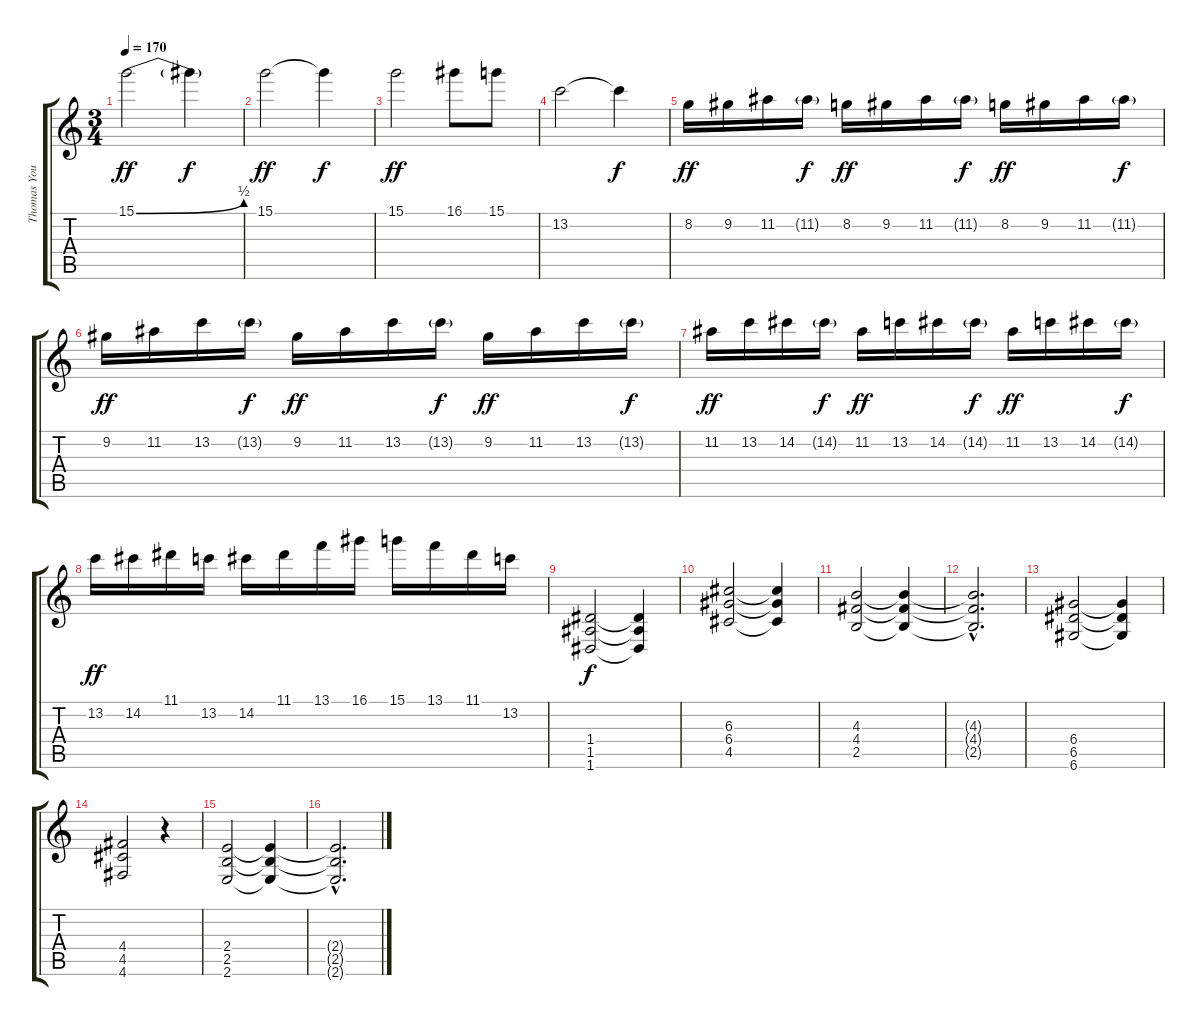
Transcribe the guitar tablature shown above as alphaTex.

\track ("Thomas Youngblood" "Thomas You") {instrument distortionguitar}
\staff {score tabs}
\tuning (E4 B3 G3 D3 A2 D2) {hide}
\ts (3 4)
\tempo 170
\clef g2
\ks c
15.1{be (bend 0 0 60 2)}.2{dy ff} 15.1{t}.4{dy f} |
15.1.2{dy ff} 15.1{t}.4{dy f} |
15.1.2{dy ff} 16.1.8 15.1.8 |
13.2.2 13.2{t}.4{dy f} |
8.2.16{dy ff} 9.2.16 11.2.16 11.2{g}.16{dy f} 8.2.16{dy ff} 9.2.16 11.2.16 11.2{g}.16{dy f} 8.2.16{dy ff} 9.2.16 11.2.16 11.2{g}.16{dy f} |
9.2.16{dy ff} 11.2.16 13.2.16 13.2{g}.16{dy f} 9.2.16{dy ff} 11.2.16 13.2.16 13.2{g}.16{dy f} 9.2.16{dy ff} 11.2.16 13.2.16 13.2{g}.16{dy f} |
11.2.16{dy ff} 13.2.16 14.2.16 14.2{g}.16{dy f} 11.2.16{dy ff} 13.2.16 14.2.16 14.2{g}.16{dy f} 11.2.16{dy ff} 13.2.16 14.2.16 14.2{g}.16{dy f} |
13.2.16{dy ff} 14.2.16 11.1.16 13.2.16 14.2.16 11.1.16 13.1.16 16.1.16 15.1.16 13.1.16 11.1.16 13.2.16 |
(1.4 1.5 1.6).2{dy f volume 15} (1.4{t} 1.5{t} 1.6{t}).4 |
(6.3 6.4 4.5).2 (6.3{t} 6.4{t} 4.5{t}).4 |
(4.3 4.4 2.5).2 (4.3{t} 4.4{t} 2.5{t}).4 |
(4.3{hac t} 4.4{hac t} 2.5{hac t}).2{d} |
(6.4 6.5 6.6).2 (6.4{t} 6.5{t} 6.6{t}).4 |
(4.4 4.5 4.6).2 r.4 |
(2.4 2.5 2.6).2 (2.4{t} 2.5{t} 2.6{t}).4 |
(2.4{hac t} 2.5{hac t} 2.6{hac t}).2{d}
